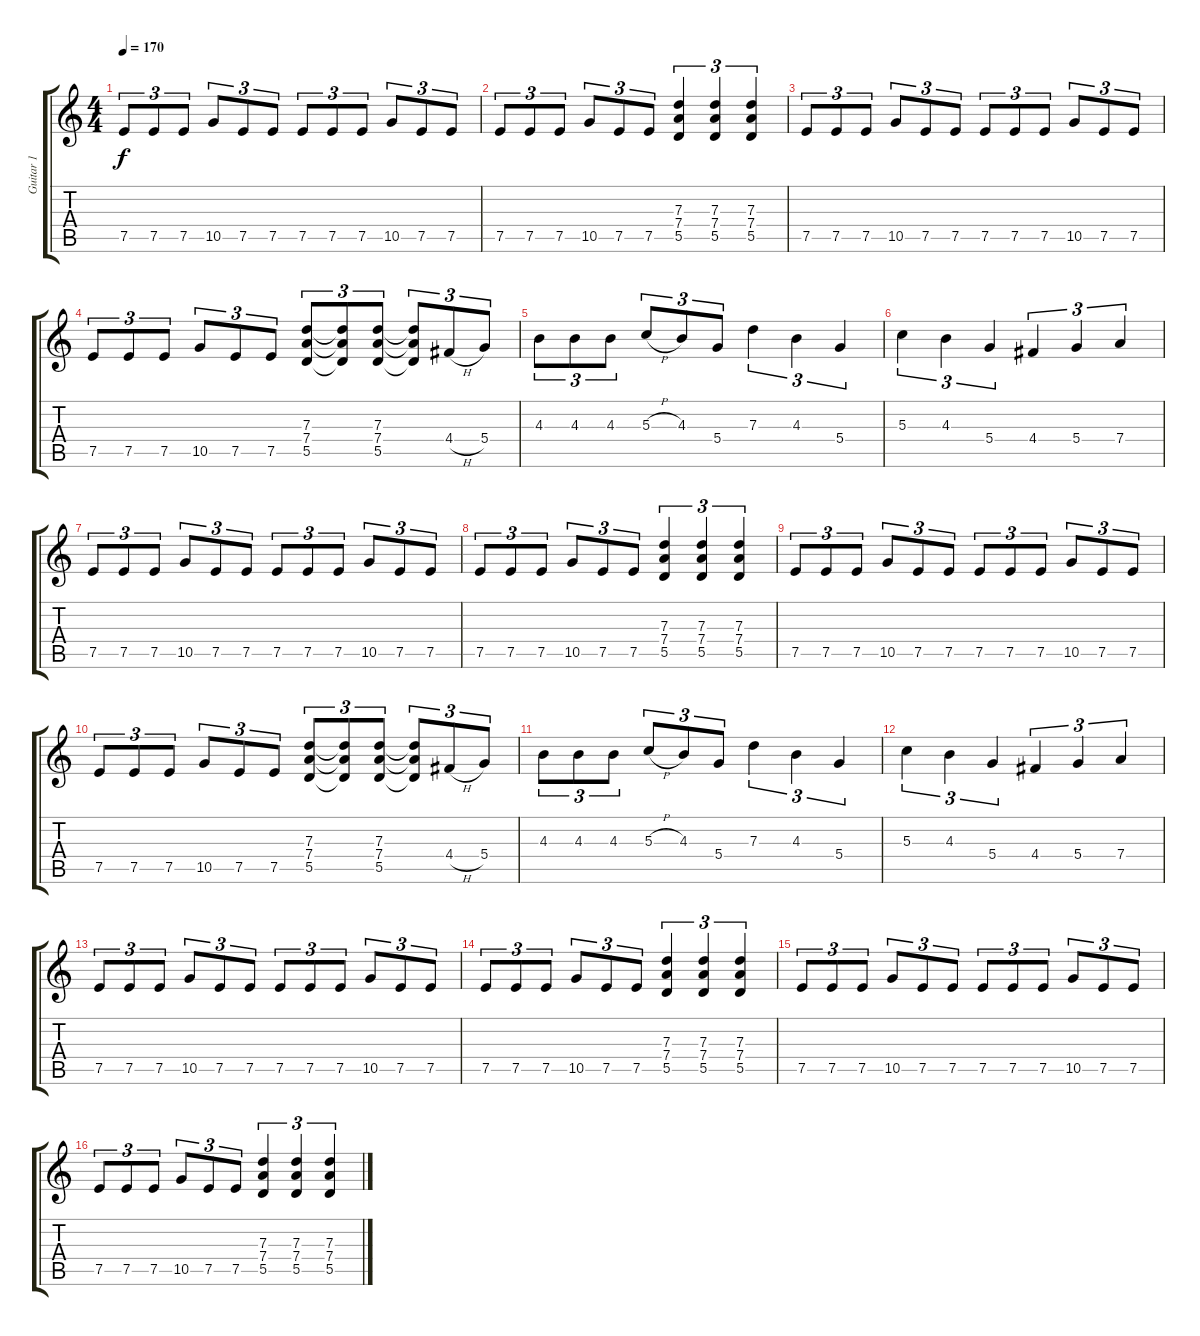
\track ("Guitar 1" "Guitar 1") {instrument distortionguitar}
\staff {score tabs}
\tuning (E4 B3 G3 D3 A2 E2) {hide}
\ts (4 4)
\tempo 170
\clef g2
\ks c
7.5.8{tu (3 2) dy f} 7.5.8{tu (3 2)} 7.5.8{tu (3 2)} 10.5.8{tu (3 2)} 7.5.8{tu (3 2)} 7.5.8{tu (3 2)} 7.5.8{tu (3 2)} 7.5.8{tu (3 2)} 7.5.8{tu (3 2)} 10.5.8{tu (3 2)} 7.5.8{tu (3 2)} 7.5.8{tu (3 2)} |
7.5.8{tu (3 2)} 7.5.8{tu (3 2)} 7.5.8{tu (3 2)} 10.5.8{tu (3 2)} 7.5.8{tu (3 2)} 7.5.8{tu (3 2)} (7.3 7.4 5.5).4{tu (3 2)} (7.3 7.4 5.5).4{tu (3 2)} (7.3 7.4 5.5).4{tu (3 2)} |
7.5.8{tu (3 2)} 7.5.8{tu (3 2)} 7.5.8{tu (3 2)} 10.5.8{tu (3 2)} 7.5.8{tu (3 2)} 7.5.8{tu (3 2)} 7.5.8{tu (3 2)} 7.5.8{tu (3 2)} 7.5.8{tu (3 2)} 10.5.8{tu (3 2)} 7.5.8{tu (3 2)} 7.5.8{tu (3 2)} |
7.5.8{tu (3 2)} 7.5.8{tu (3 2)} 7.5.8{tu (3 2)} 10.5.8{tu (3 2)} 7.5.8{tu (3 2)} 7.5.8{tu (3 2)} (7.3 7.4 5.5).8{tu (3 2)} (7.3{t} 7.4{t} 5.5{t}).8{tu (3 2)} (7.3 7.4 5.5).8{tu (3 2)} (7.3{t} 7.4{t} 5.5{t}).8{tu (3 2)} 4.4{h}.8{tu (3 2)} 5.4.8{tu (3 2)} |
4.3.8{tu (3 2)} 4.3.8{tu (3 2)} 4.3.8{tu (3 2)} 5.3{h}.8{tu (3 2)} 4.3.8{tu (3 2)} 5.4.8{tu (3 2)} 7.3.4{tu (3 2)} 4.3.4{tu (3 2)} 5.4.4{tu (3 2)} |
5.3.4{tu (3 2)} 4.3.4{tu (3 2)} 5.4.4{tu (3 2)} 4.4.4{tu (3 2)} 5.4.4{tu (3 2)} 7.4.4{tu (3 2)} |
7.5.8{tu (3 2)} 7.5.8{tu (3 2)} 7.5.8{tu (3 2)} 10.5.8{tu (3 2)} 7.5.8{tu (3 2)} 7.5.8{tu (3 2)} 7.5.8{tu (3 2)} 7.5.8{tu (3 2)} 7.5.8{tu (3 2)} 10.5.8{tu (3 2)} 7.5.8{tu (3 2)} 7.5.8{tu (3 2)} |
7.5.8{tu (3 2)} 7.5.8{tu (3 2)} 7.5.8{tu (3 2)} 10.5.8{tu (3 2)} 7.5.8{tu (3 2)} 7.5.8{tu (3 2)} (7.3 7.4 5.5).4{tu (3 2)} (7.3 7.4 5.5).4{tu (3 2)} (7.3 7.4 5.5).4{tu (3 2)} |
7.5.8{tu (3 2)} 7.5.8{tu (3 2)} 7.5.8{tu (3 2)} 10.5.8{tu (3 2)} 7.5.8{tu (3 2)} 7.5.8{tu (3 2)} 7.5.8{tu (3 2)} 7.5.8{tu (3 2)} 7.5.8{tu (3 2)} 10.5.8{tu (3 2)} 7.5.8{tu (3 2)} 7.5.8{tu (3 2)} |
7.5.8{tu (3 2)} 7.5.8{tu (3 2)} 7.5.8{tu (3 2)} 10.5.8{tu (3 2)} 7.5.8{tu (3 2)} 7.5.8{tu (3 2)} (7.3 7.4 5.5).8{tu (3 2)} (7.3{t} 7.4{t} 5.5{t}).8{tu (3 2)} (7.3 7.4 5.5).8{tu (3 2)} (7.3{t} 7.4{t} 5.5{t}).8{tu (3 2)} 4.4{h}.8{tu (3 2)} 5.4.8{tu (3 2)} |
4.3.8{tu (3 2)} 4.3.8{tu (3 2)} 4.3.8{tu (3 2)} 5.3{h}.8{tu (3 2)} 4.3.8{tu (3 2)} 5.4.8{tu (3 2)} 7.3.4{tu (3 2)} 4.3.4{tu (3 2)} 5.4.4{tu (3 2)} |
5.3.4{tu (3 2)} 4.3.4{tu (3 2)} 5.4.4{tu (3 2)} 4.4.4{tu (3 2)} 5.4.4{tu (3 2)} 7.4.4{tu (3 2)} |
7.5.8{tu (3 2)} 7.5.8{tu (3 2)} 7.5.8{tu (3 2)} 10.5.8{tu (3 2)} 7.5.8{tu (3 2)} 7.5.8{tu (3 2)} 7.5.8{tu (3 2)} 7.5.8{tu (3 2)} 7.5.8{tu (3 2)} 10.5.8{tu (3 2)} 7.5.8{tu (3 2)} 7.5.8{tu (3 2)} |
7.5.8{tu (3 2)} 7.5.8{tu (3 2)} 7.5.8{tu (3 2)} 10.5.8{tu (3 2)} 7.5.8{tu (3 2)} 7.5.8{tu (3 2)} (7.3 7.4 5.5).4{tu (3 2)} (7.3 7.4 5.5).4{tu (3 2)} (7.3 7.4 5.5).4{tu (3 2)} |
7.5.8{tu (3 2)} 7.5.8{tu (3 2)} 7.5.8{tu (3 2)} 10.5.8{tu (3 2)} 7.5.8{tu (3 2)} 7.5.8{tu (3 2)} 7.5.8{tu (3 2)} 7.5.8{tu (3 2)} 7.5.8{tu (3 2)} 10.5.8{tu (3 2)} 7.5.8{tu (3 2)} 7.5.8{tu (3 2)} |
7.5.8{tu (3 2)} 7.5.8{tu (3 2)} 7.5.8{tu (3 2)} 10.5.8{tu (3 2)} 7.5.8{tu (3 2)} 7.5.8{tu (3 2)} (7.3 7.4 5.5).4{tu (3 2)} (7.3 7.4 5.5).4{tu (3 2)} (7.3 7.4 5.5).4{tu (3 2)}
